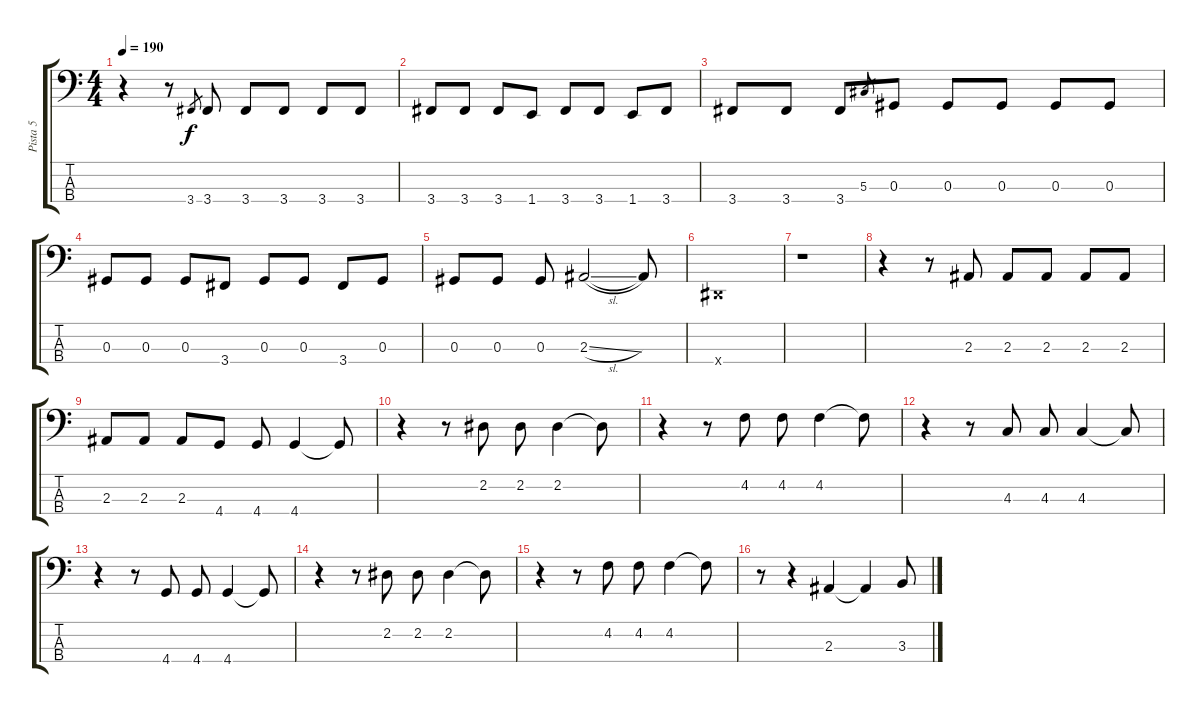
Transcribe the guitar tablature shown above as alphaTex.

\track ("Pista 5" "Pista 5") {instrument electricbassfinger}
\staff {score tabs}
\tuning (Gb2 Db2 Ab1 Eb1) {hide}
\ts (4 4)
\tempo 190
\clef f4
\ks c
r.4{dy f} r.8 3.4.8{gr} 3.4.8 3.4.8 3.4.8 3.4.8 3.4.8 |
3.4.8 3.4.8 3.4.8 1.4.8 3.4.8 3.4.8 1.4.8 3.4.8 |
3.4.8 3.4.8 3.4.8 5.3.8{gr} 0.3.8 0.3.8 0.3.8 0.3.8 0.3.8 |
0.3.8 0.3.8 0.3.8 3.4.8 0.3.8 0.3.8 3.4.8 0.3.8 |
0.3.8 0.3.8 0.3.8 2.3{sl}.2 2.3{t}.8 |
0.4{x}.1 |
r.1 |
r.4 r.8 2.3.8 2.3.8 2.3.8 2.3.8 2.3.8 |
2.3.8 2.3.8 2.3.8 4.4.8 4.4.8 4.4.4 4.4{t}.8 |
r.4 r.8 2.2.8 2.2.8 2.2.4 2.2{t}.8 |
r.4 r.8 4.2.8 4.2.8 4.2.4 4.2{t}.8 |
r.4 r.8 4.3.8 4.3.8 4.3.4 4.3{t}.8 |
r.4 r.8 4.4.8 4.4.8 4.4.4 4.4{t}.8 |
r.4 r.8 2.2.8 2.2.8 2.2.4 2.2{t}.8 |
r.4 r.8 4.2.8 4.2.8 4.2.4 4.2{t}.8 |
r.8 r.4 2.3.4 2.3{t}.4 3.3.8
